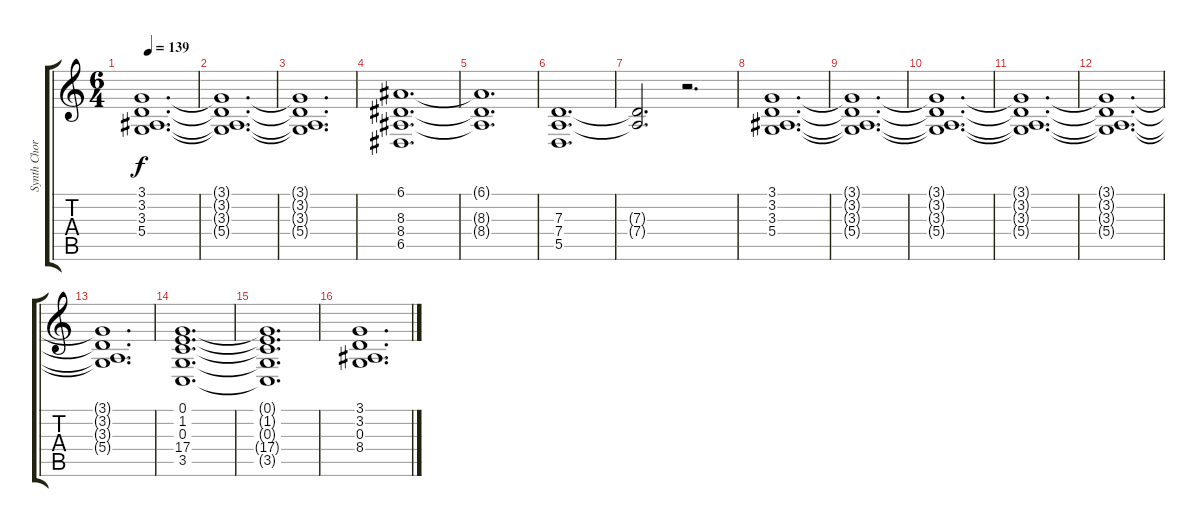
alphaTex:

\track ("Synth Chords (Rick Wright)" "Synth Chor") {instrument stringensemble1}
\staff {score tabs}
\tuning (E4 B3 G3 D3 A2 E2) {hide}
\ts (6 4)
\tempo 139
\clef g2
\ks c
(3.1{t} 3.2{t} 3.3{t} 5.4{t}).1{d dy f} |
(3.1{t} 3.2{t} 3.3{t} 5.4{t}).1{d} |
(3.1{t} 3.2{t} 3.3{t} 5.4{t}).1{d} |
(6.1 8.3 8.4 6.5).1{d} |
(6.1{t} 8.3{t} 8.4{t}).1{d} |
(7.3 7.4 5.5).1{d} |
(7.3{t} 7.4{t}).2{d} r.2{d} |
(3.1 3.2 3.3 5.4).1{d} |
(3.1{t} 3.2{t} 3.3{t} 5.4{t}).1{d} |
(3.1{t} 3.2{t} 3.3{t} 5.4{t}).1{d} |
(3.1{t} 3.2{t} 3.3{t} 5.4{t}).1{d} |
(3.1{t} 3.2{t} 3.3{t} 5.4{t}).1{d} |
(3.1{t} 3.2{t} 3.3{t} 5.4{t}).1{d} |
(0.1 1.2 0.3 17.4 3.5).1{d} |
(0.1{t} 1.2{t} 0.3{t} 17.4{t} 3.5{t}).1{d} |
(3.1 3.2 0.3 8.4).1{d}
